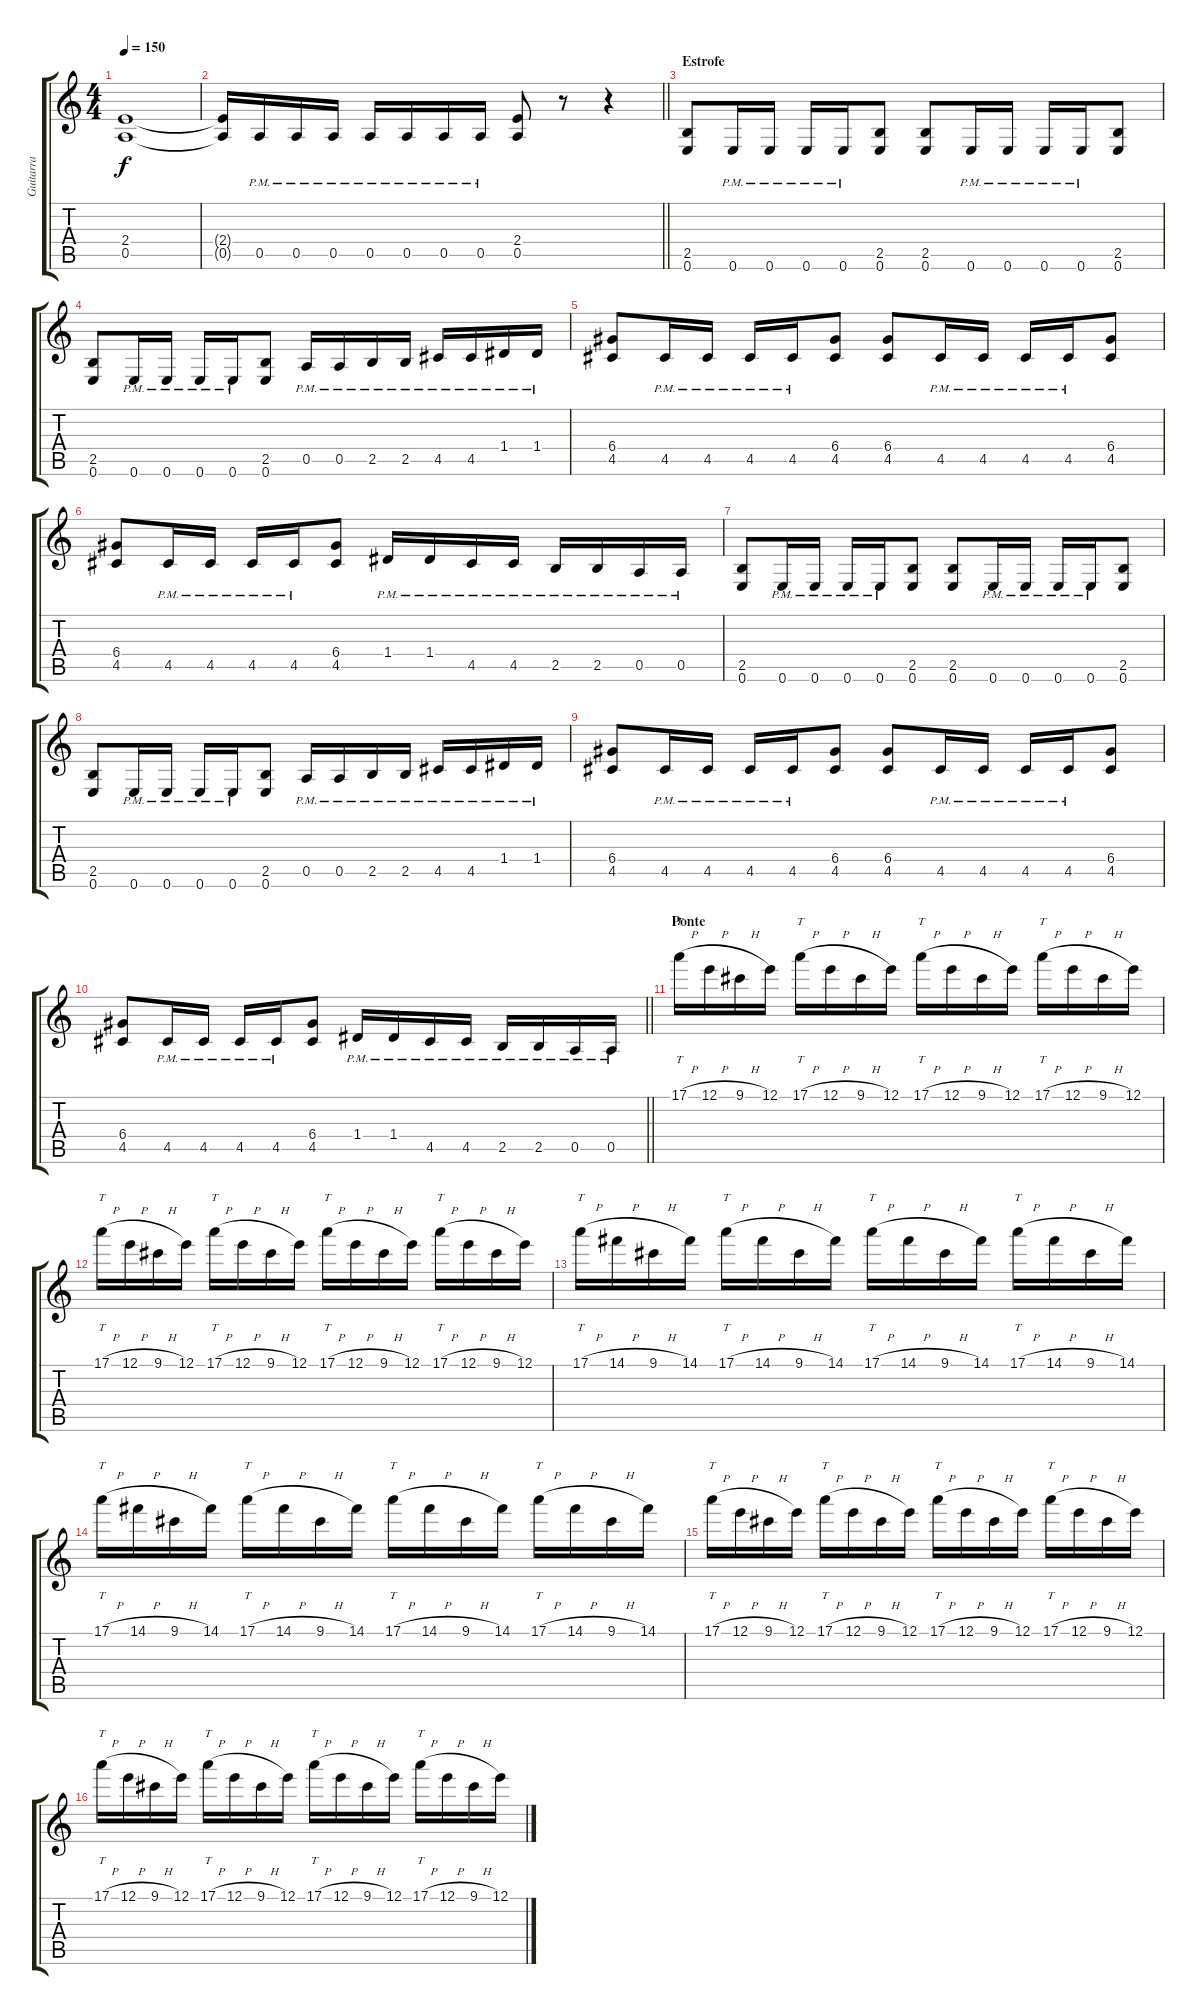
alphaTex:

\track ("Guitarra" "Guitarra") {instrument distortionguitar}
\staff {score tabs}
\tuning (E4 B3 G3 D3 A2 E2) {hide}
\ts (4 4)
\tempo 150
\clef g2
\ks c
(2.4 0.5).1{dy f} |
\barLineRight lightlight
(2.4{t} 0.5{t}).16 0.5{pm}.16 0.5{pm}.16 0.5{pm}.16 0.5{pm}.16 0.5{pm}.16 0.5{pm}.16 0.5{pm}.16 (2.4 0.5).8 r.8 r.4 |
\section ("" "Estrofe")
(2.5 0.6).8 0.6{pm}.16 0.6{pm}.16 0.6{pm}.16 0.6{pm}.16 (2.5 0.6).8 (2.5 0.6).8 0.6{pm}.16 0.6{pm}.16 0.6{pm}.16 0.6{pm}.16 (2.5 0.6).8 |
(2.5 0.6).8 0.6{pm}.16 0.6{pm}.16 0.6{pm}.16 0.6{pm}.16 (2.5 0.6).8 0.5{pm}.16 0.5{pm}.16 2.5{pm}.16 2.5{pm}.16 4.5{pm}.16 4.5{pm}.16 1.4{pm}.16 1.4{pm}.16 |
(6.4 4.5).8 4.5{pm}.16 4.5{pm}.16 4.5{pm}.16 4.5{pm}.16 (6.4 4.5).8 (6.4 4.5).8 4.5{pm}.16 4.5{pm}.16 4.5{pm}.16 4.5{pm}.16 (6.4 4.5).8 |
(6.4 4.5).8 4.5{pm}.16 4.5{pm}.16 4.5{pm}.16 4.5{pm}.16 (6.4 4.5).8 1.4{pm}.16 1.4{pm}.16 4.5{pm}.16 4.5{pm}.16 2.5{pm}.16 2.5{pm}.16 0.5{pm}.16 0.5{pm}.16 |
(2.5 0.6).8 0.6{pm}.16 0.6{pm}.16 0.6{pm}.16 0.6{pm}.16 (2.5 0.6).8 (2.5 0.6).8 0.6{pm}.16 0.6{pm}.16 0.6{pm}.16 0.6{pm}.16 (2.5 0.6).8 |
(2.5 0.6).8 0.6{pm}.16 0.6{pm}.16 0.6{pm}.16 0.6{pm}.16 (2.5 0.6).8 0.5{pm}.16 0.5{pm}.16 2.5{pm}.16 2.5{pm}.16 4.5{pm}.16 4.5{pm}.16 1.4{pm}.16 1.4{pm}.16 |
(6.4 4.5).8 4.5{pm}.16 4.5{pm}.16 4.5{pm}.16 4.5{pm}.16 (6.4 4.5).8 (6.4 4.5).8 4.5{pm}.16 4.5{pm}.16 4.5{pm}.16 4.5{pm}.16 (6.4 4.5).8 |
\barLineRight lightlight
(6.4 4.5).8 4.5{pm}.16 4.5{pm}.16 4.5{pm}.16 4.5{pm}.16 (6.4 4.5).8 1.4{pm}.16 1.4{pm}.16 4.5{pm}.16 4.5{pm}.16 2.5{pm}.16 2.5{pm}.16 0.5{pm}.16 0.5{pm}.16 |
\section ("" "Ponte")
17.1{h}.16{tt} 12.1{h}.16 9.1{h}.16 12.1.16 17.1{h}.16{tt} 12.1{h}.16 9.1{h}.16 12.1.16 17.1{h}.16{tt} 12.1{h}.16 9.1{h}.16 12.1.16 17.1{h}.16{tt} 12.1{h}.16 9.1{h}.16 12.1.16 |
17.1{h}.16{tt} 12.1{h}.16 9.1{h}.16 12.1.16 17.1{h}.16{tt} 12.1{h}.16 9.1{h}.16 12.1.16 17.1{h}.16{tt} 12.1{h}.16 9.1{h}.16 12.1.16 17.1{h}.16{tt} 12.1{h}.16 9.1{h}.16 12.1.16 |
17.1{h}.16{tt} 14.1{h}.16 9.1{h}.16 14.1.16 17.1{h}.16{tt} 14.1{h}.16 9.1{h}.16 14.1.16 17.1{h}.16{tt} 14.1{h}.16 9.1{h}.16 14.1.16 17.1{h}.16{tt} 14.1{h}.16 9.1{h}.16 14.1.16 |
17.1{h}.16{tt} 14.1{h}.16 9.1{h}.16 14.1.16 17.1{h}.16{tt} 14.1{h}.16 9.1{h}.16 14.1.16 17.1{h}.16{tt} 14.1{h}.16 9.1{h}.16 14.1.16 17.1{h}.16{tt} 14.1{h}.16 9.1{h}.16 14.1.16 |
17.1{h}.16{tt} 12.1{h}.16 9.1{h}.16 12.1.16 17.1{h}.16{tt} 12.1{h}.16 9.1{h}.16 12.1.16 17.1{h}.16{tt} 12.1{h}.16 9.1{h}.16 12.1.16 17.1{h}.16{tt} 12.1{h}.16 9.1{h}.16 12.1.16 |
17.1{h}.16{tt} 12.1{h}.16 9.1{h}.16 12.1.16 17.1{h}.16{tt} 12.1{h}.16 9.1{h}.16 12.1.16 17.1{h}.16{tt} 12.1{h}.16 9.1{h}.16 12.1.16 17.1{h}.16{tt} 12.1{h}.16 9.1{h}.16 12.1.16
